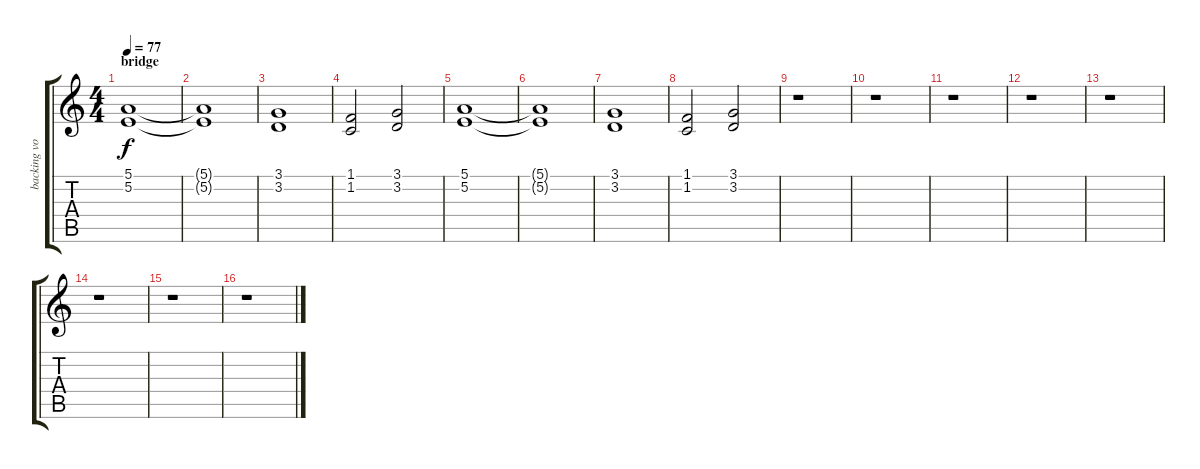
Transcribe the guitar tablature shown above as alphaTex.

\track ("backing vocals" "backing vo") {instrument choiraahs}
\staff {score tabs}
\tuning (E4 B3 G3 D3 A2 E2) {hide}
\ts (4 4)
\section ("" "bridge")
\tempo 77
\clef g2
\ks c
(5.1 5.2).1{dy f} |
(5.1{t} 5.2{t}).1 |
(3.1 3.2).1 |
(1.1 1.2).2 (3.1 3.2).2 |
(5.1 5.2).1 |
(5.1{t} 5.2{t}).1 |
(3.1 3.2).1 |
(1.1 1.2).2 (3.1 3.2).2 |
\section ("" "")
r.1 |
r.1 |
r.1 |
r.1 |
r.1 |
r.1 |
r.1 |
r.1
